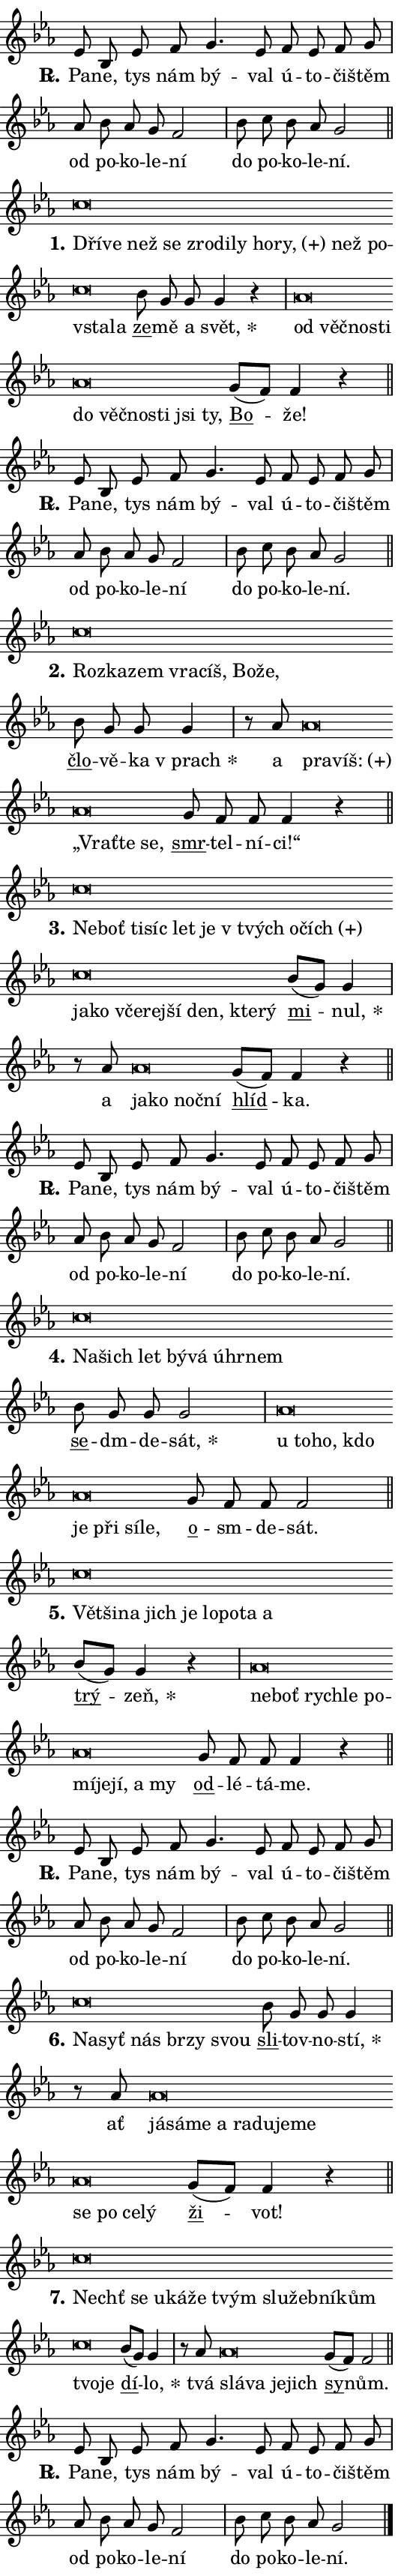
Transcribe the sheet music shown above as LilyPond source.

\version "2.24.0"
\header { tagline = "" }
\paper {
  indent = 0\cm
  top-margin = 0\cm
  right-margin = 0.13\cm % to fit lyric hyphens
  bottom-margin = 0\cm
  left-margin = 0\cm
  paper-width = 9\cm
  page-breaking = #ly:one-page-breaking
  system-system-spacing.basic-distance = #11
  score-system-spacing.basic-distance = #11
  ragged-last = ##f
}


%% Author: Thomas Morley
%% https://lists.gnu.org/archive/html/lilypond-user/2020-05/msg00002.html
#(define (line-position grob)
"Returns position of @var[grob} in current system:
   @code{'start}, if at first time-step
   @code{'end}, if at last time-step
   @code{'middle} otherwise
"
  (let* ((col (ly:item-get-column grob))
         (ln (ly:grob-object col 'left-neighbor))
         (rn (ly:grob-object col 'right-neighbor))
         (col-to-check-left (if (ly:grob? ln) ln col))
         (col-to-check-right (if (ly:grob? rn) rn col))
         (break-dir-left
           (and
             (ly:grob-property col-to-check-left 'non-musical #f)
             (ly:item-break-dir col-to-check-left)))
         (break-dir-right
           (and
             (ly:grob-property col-to-check-right 'non-musical #f)
             (ly:item-break-dir col-to-check-right))))
        (cond ((eqv? 1 break-dir-left) 'start)
              ((eqv? -1 break-dir-right) 'end)
              (else 'middle))))

#(define (tranparent-at-line-position vctor)
  (lambda (grob)
  "Relying on @code{line-position} select the relevant enry from @var{vctor}.
Used to determine transparency,"
    (case (line-position grob)
      ((end) (not (vector-ref vctor 0)))
      ((middle) (not (vector-ref vctor 1)))
      ((start) (not (vector-ref vctor 2))))))

noteHeadBreakVisibility =
#(define-music-function (break-visibility)(vector?)
"Makes @code{NoteHead}s transparent relying on @var{break-visibility}"
#{
  \override NoteHead.transparent =
    #(tranparent-at-line-position break-visibility)
#})

#(define delete-ledgers-for-transparent-note-heads
  (lambda (grob)
    "Reads whether a @code{NoteHead} is transparent.
If so this @code{NoteHead} is removed from @code{'note-heads} from
@var{grob}, which is supposed to be @code{LedgerLineSpanner}.
As a result ledgers are not printed for this @code{NoteHead}"
    (let* ((nhds-array (ly:grob-object grob 'note-heads))
           (nhds-list
             (if (ly:grob-array? nhds-array)
                 (ly:grob-array->list nhds-array)
                 '()))
           ;; Relies on the transparent-property being done before
           ;; Staff.LedgerLineSpanner.after-line-breaking is executed.
           ;; This is fragile ...
           (to-keep
             (remove
               (lambda (nhd)
                 (ly:grob-property nhd 'transparent #f))
               nhds-list)))
      ;; TODO find a better method to iterate over grob-arrays, similiar
      ;; to filter/remove etc for lists
      ;; For now rebuilt from scratch
      (set! (ly:grob-object grob 'note-heads)  '())
      (for-each
        (lambda (nhd)
          (ly:pointer-group-interface::add-grob grob 'note-heads nhd))
        to-keep))))

squashNotes = {
  \override NoteHead.X-extent = #'(-0.2 . 0.2)
  \override NoteHead.Y-extent = #'(-0.75 . 0)
  \override NoteHead.stencil =
    #(lambda (grob)
       (let ((pos (ly:grob-property grob 'staff-position)))
         (begin
           (if (< pos -7) (display "ERROR: Lower brevis then expected\n") (display ""))
           (if (<= pos -6) ly:text-interface::print ly:note-head::print))))
}
unSquashNotes = {
  \revert NoteHead.X-extent
  \revert NoteHead.Y-extent
  \revert NoteHead.stencil
}

hideNotes = \noteHeadBreakVisibility #begin-of-line-visible
unHideNotes = \noteHeadBreakVisibility #all-visible

% work-around for resetting accidentals
% https://lilypond.org/doc/v2.23/Documentation/notation/displaying-rhythms#unmetered-music
cadenzaMeasure = {
  \cadenzaOff
  \partial 1024 s1024
  \cadenzaOn
}

#(define-markup-command (accent layout props text) (markup?)
  "Underline accented syllable"
  (interpret-markup layout props
    #{\markup \override #'(offset . 4.3) \underline { #text }#}))

responsum = \markup \concat {
  "R" \hspace #-1.05 \path #0.1 #'((moveto 0 0.07) (lineto 0.9 0.8)) \hspace #0.05 "."
}

spaceSize = #0.6828661417322834 % exact space size for TeX Gyre Schola

\layout {
  \context {
    \Staff
    \remove "Time_signature_engraver"
    \override LedgerLineSpanner.after-line-breaking = #delete-ledgers-for-transparent-note-heads
  }
  \context {
    \Lyrics {
      \override LyricSpace.minimum-distance = \spaceSize
      \override LyricText.font-name = #"TeX Gyre Schola"
      \override LyricText.font-size = 1
      \override StanzaNumber.font-name = #"TeX Gyre Schola Bold"
      \override StanzaNumber.font-size = 1
    }
  }
  \context {
    \Score 
    \override NoteHead.text =
      #(lambda (grob) 
        (let ((pos (ly:grob-property grob 'staff-position)))
          #{\markup {
            \combine
              \halign #-0.55 \raise #(if (= pos -6) 0 0.5) \override #'(thickness . 2) \draw-line #'(3.2 . 0)
              \musicglyph "noteheads.sM1"
          }#}))
  }
}

% magnetic-lyrics.ily
%
%   written by
%     Jean Abou Samra <jean@abou-samra.fr>
%     Werner Lemberg <wl@gnu.org>
%
%   adapted by
%     Jiri Hon <jiri.hon@gmail.com>
%
% Version 2022-Apr-15

% https://www.mail-archive.com/lilypond-user@gnu.org/msg149350.html

#(define (Left_hyphen_pointer_engraver context)
   "Collect syllable-hyphen-syllable occurrences in lyrics and store
them in properties.  This engraver only looks to the left.  For
example, if the lyrics input is @code{foo -- bar}, it does the
following.

@itemize @bullet
@item
Set the @code{text} property of the @code{LyricHyphen} grob between
@q{foo} and @q{bar} to @code{foo}.

@item
Set the @code{left-hyphen} property of the @code{LyricText} grob with
text @q{foo} to the @code{LyricHyphen} grob between @q{foo} and
@q{bar}.
@end itemize

Use this auxiliary engraver in combination with the
@code{lyric-@/text::@/apply-@/magnetic-@/offset!} hook."
   (let ((hyphen #f)
         (text #f))
     (make-engraver
      (acknowledgers
       ((lyric-syllable-interface engraver grob source-engraver)
        (set! text grob)))
      (end-acknowledgers
       ((lyric-hyphen-interface engraver grob source-engraver)
        ;(when (not (grob::has-interface grob 'lyric-space-interface))
          (set! hyphen grob)));)
      ((stop-translation-timestep engraver)
       (when (and text hyphen)
         (ly:grob-set-object! text 'left-hyphen hyphen))
       (set! text #f)
       (set! hyphen #f)))))

#(define (lyric-text::apply-magnetic-offset! grob)
   "If the space between two syllables is less than the value in
property @code{LyricText@/.details@/.squash-threshold}, move the right
syllable to the left so that it gets concatenated with the left
syllable.

Use this function as a hook for
@code{LyricText@/.after-@/line-@/breaking} if the
@code{Left_@/hyphen_@/pointer_@/engraver} is active."
   (let ((hyphen (ly:grob-object grob 'left-hyphen #f)))
     (when hyphen
       (let ((left-text (ly:spanner-bound hyphen LEFT)))
         (when (grob::has-interface left-text 'lyric-syllable-interface)
           (let* ((common (ly:grob-common-refpoint grob left-text X))
                  (this-x-ext (ly:grob-extent grob common X))
                  (left-x-ext
                   (begin
                     ;; Trigger magnetism for left-text.
                     (ly:grob-property left-text 'after-line-breaking)
                     (ly:grob-extent left-text common X)))
                  ;; `delta` is the gap width between two syllables.
                  (delta (- (interval-start this-x-ext)
                            (interval-end left-x-ext)))
                  (details (ly:grob-property grob 'details))
                  (threshold (assoc-get 'squash-threshold details 0.2)))
             (when (< delta threshold)
               (let* (;; We have to manipulate the input text so that
                      ;; ligatures crossing syllable boundaries are not
                      ;; disabled.  For languages based on the Latin
                      ;; script this is essentially a beautification.
                      ;; However, for non-Western scripts it can be a
                      ;; necessity.
                      (lt (ly:grob-property left-text 'text))
                      (rt (ly:grob-property grob 'text))
                      (is-space (grob::has-interface hyphen 'lyric-space-interface))
                      (space (if is-space " " ""))
                      (extra-delta (if is-space spaceSize 0))
                      ;; Append new syllable.
                      (ltrt-space (if (and (string? lt) (string? rt))
                                (string-append lt space rt)
                                (make-concat-markup (list lt space rt))))
                      ;; Right-align `ltrt` to the right side.
                      (ltrt-space-markup (grob-interpret-markup
                               grob
                               (make-translate-markup
                                (cons (interval-length this-x-ext) 0)
                                (make-right-align-markup ltrt-space)))))
                 (begin
                   ;; Don't print `left-text`.
                   (ly:grob-set-property! left-text 'stencil #f)
                   ;; Set text and stencil (which holds all collected
                   ;; syllables so far) and shift it to the left.
                   (ly:grob-set-property! grob 'text ltrt-space)
                   (ly:grob-set-property! grob 'stencil ltrt-space-markup)
                   (ly:grob-translate-axis! grob (- (- delta extra-delta)) X))))))))))


#(define (lyric-hyphen::displace-bounds-first grob)
   ;; Make very sure this callback isn't triggered too early.
   (let ((left (ly:spanner-bound grob LEFT))
         (right (ly:spanner-bound grob RIGHT)))
     (ly:grob-property left 'after-line-breaking)
     (ly:grob-property right 'after-line-breaking)
     (ly:lyric-hyphen::print grob)))

squashThreshold = #0.4

\layout {
  \context {
    \Lyrics
    \consists #Left_hyphen_pointer_engraver
    \override LyricText.after-line-breaking =
      #lyric-text::apply-magnetic-offset!
    \override LyricHyphen.stencil = #lyric-hyphen::displace-bounds-first
    \override LyricText.details.squash-threshold = \squashThreshold
    \override LyricHyphen.minimum-distance = 0
    \override LyricHyphen.minimum-length = \squashThreshold
  }
}

squashText = \override LyricText.details.squash-threshold = 9999
unSquashText = \override LyricText.details.squash-threshold = \squashThreshold

leftText = \override LyricText.self-alignment-X = #LEFT
unLeftText = \revert LyricText.self-alignment-X

starOffset = #(lambda (grob) 
                (let ((x_offset (ly:self-alignment-interface::aligned-on-x-parent grob)))
                  (if (= x_offset 0) 0 (+ x_offset 1.2))))

star = #(define-music-function (syllable)(string?)
"Append star separator at the end of a syllable"
#{
  \once \override LyricText.X-offset = #starOffset
  \lyricmode { \markup {
    #syllable
    \override #'((font-name . "TeX Gyre Schola Bold")) \hspace #0.2 \lower #0.65 \larger "*"
  } }
#})

starAccent = #(define-music-function (syllable)(string?)
"Append star separator at the end of a syllable and make accent"
#{
  \once \override LyricText.X-offset = #starOffset
  \lyricmode { \markup {
    \accent #syllable
    \override #'((font-name . "TeX Gyre Schola Bold")) \hspace #0.2 \lower #0.65 \larger "*"
  } }
#})

breath = #(define-music-function (syllable)(string?)
"Append breathing indicator at the end of a syllable"
#{
  \lyricmode { \markup { #syllable "+" } }
#})

optionalBreath = #(define-music-function (syllable)(string?)
"Append optional breathing indicator at the end of a syllable"
#{
  \lyricmode { \markup { #syllable "(+)" } }
#})


\score {
    <<
        \new Voice = "melody" { \cadenzaOn \key es \major \relative { es'8 bes es f g4. es8 \bar "" f es f g \cadenzaMeasure \bar "|" as bes as g f2 \cadenzaMeasure \bar "|" bes8 c bes as g2 \cadenzaMeasure \bar "||" \break } }
        \new Lyrics \lyricsto "melody" { \lyricmode { \set stanza = \responsum
Pa -- ne, tys nám bý -- val ú -- to -- či -- štěm od po -- ko -- le -- ní do po -- ko -- le -- ní. } }
    >>
    \layout {}
}

\score {
    <<
        \new Voice = "melody" { \cadenzaOn \key es \major \relative { \squashNotes c''\breve*1/16 \hideNotes \breve*1/16 \bar "" \breve*1/16 \bar "" \breve*1/16 \bar "" \breve*1/16 \bar "" \breve*1/16 \bar "" \breve*1/16 \bar "" \breve*1/16 \bar "" \breve*1/16 \bar "" \breve*1/16 \bar "" \breve*1/16 \bar "" \breve*1/16 \breve*1/16 \bar "" \unHideNotes \unSquashNotes \bar "" bes8 g g g4 r \cadenzaMeasure \bar "|" \squashNotes as\breve*1/16 \hideNotes \breve*1/16 \bar "" \breve*1/16 \bar "" \breve*1/16 \bar "" \breve*1/16 \bar "" \breve*1/16 \bar "" \breve*1/16 \bar "" \breve*1/16 \bar "" \breve*1/16 \breve*1/16 \bar "" \unHideNotes \unSquashNotes \bar "" g8[( f)] f4 r \cadenzaMeasure \bar "||" \break } }
        \new Lyrics \lyricsto "melody" { \lyricmode { \set stanza = "1."
\leftText Dří -- \squashText ve než se zro -- di -- ly ho -- \optionalBreath ry, než po -- vsta -- la \unLeftText \unSquashText \markup \accent ze -- mě a \star svět, \leftText od \squashText věč -- no -- sti do věč -- no -- sti jsi ty, \unLeftText \unSquashText \markup \accent Bo -- že! } }
    >>
    \layout {}
}

\score {
    <<
        \new Voice = "melody" { \cadenzaOn \key es \major \relative { es'8 bes es f g4. es8 \bar "" f es f g \cadenzaMeasure \bar "|" as bes as g f2 \cadenzaMeasure \bar "|" bes8 c bes as g2 \cadenzaMeasure \bar "||" \break } }
        \new Lyrics \lyricsto "melody" { \lyricmode { \set stanza = \responsum
Pa -- ne, tys nám bý -- val ú -- to -- či -- štěm od po -- ko -- le -- ní do po -- ko -- le -- ní. } }
    >>
    \layout {}
}

\score {
    <<
        \new Voice = "melody" { \cadenzaOn \key es \major \relative { \squashNotes c''\breve*1/16 \hideNotes \breve*1/16 \bar "" \breve*1/16 \bar "" \breve*1/16 \bar "" \breve*1/16 \bar "" \breve*1/16 \breve*1/16 \bar "" \unHideNotes \unSquashNotes \bar "" bes8 g g g4 \cadenzaMeasure \bar "|" r8 as8 \squashNotes as\breve*1/16 \hideNotes \breve*1/16 \bar "" \breve*1/16 \bar "" \breve*1/16 \breve*1/16 \bar "" \unHideNotes \unSquashNotes \bar "" g8 f f f4 r \cadenzaMeasure \bar "||" \break } }
        \new Lyrics \lyricsto "melody" { \lyricmode { \set stanza = "2."
\leftText Roz -- \squashText ka -- zem vra -- cíš, Bo -- že, \unLeftText \unSquashText \markup \accent člo -- vě -- ka \star "v prach" a \leftText pra -- \squashText \optionalBreath víš: „Vrať -- te se, \unLeftText \unSquashText \markup \accent smr -- tel -- ní -- ci!“ } }
    >>
    \layout {}
}

\score {
    <<
        \new Voice = "melody" { \cadenzaOn \key es \major \relative { \squashNotes c''\breve*1/16 \hideNotes \breve*1/16 \bar "" \breve*1/16 \bar "" \breve*1/16 \bar "" \breve*1/16 \bar "" \breve*1/16 \bar "" \breve*1/16 \bar "" \breve*1/16 \bar "" \breve*1/16 \bar "" \breve*1/16 \bar "" \breve*1/16 \bar "" \breve*1/16 \bar "" \breve*1/16 \bar "" \breve*1/16 \bar "" \breve*1/16 \bar "" \breve*1/16 \breve*1/16 \bar "" \unHideNotes \unSquashNotes \bar "" bes8[( g)] g4 \cadenzaMeasure \bar "|" r8 as8 \squashNotes as\breve*1/16 \hideNotes \breve*1/16 \bar "" \breve*1/16 \breve*1/16 \bar "" \unHideNotes \unSquashNotes \bar "" g8[( f)] f4 r \cadenzaMeasure \bar "||" \break } }
        \new Lyrics \lyricsto "melody" { \lyricmode { \set stanza = "3."
\leftText Ne -- \squashText boť ti -- síc let je "v tvých" o -- \optionalBreath čích ja -- ko vče -- rej -- ší den, kte -- rý \unLeftText \unSquashText \markup \accent mi -- \star nul, a \leftText ja -- \squashText ko noč -- ní \unLeftText \unSquashText \markup \accent hlíd -- ka. } }
    >>
    \layout {}
}

\score {
    <<
        \new Voice = "melody" { \cadenzaOn \key es \major \relative { es'8 bes es f g4. es8 \bar "" f es f g \cadenzaMeasure \bar "|" as bes as g f2 \cadenzaMeasure \bar "|" bes8 c bes as g2 \cadenzaMeasure \bar "||" \break } }
        \new Lyrics \lyricsto "melody" { \lyricmode { \set stanza = \responsum
Pa -- ne, tys nám bý -- val ú -- to -- či -- štěm od po -- ko -- le -- ní do po -- ko -- le -- ní. } }
    >>
    \layout {}
}

\score {
    <<
        \new Voice = "melody" { \cadenzaOn \key es \major \relative { \squashNotes c''\breve*1/16 \hideNotes \breve*1/16 \bar "" \breve*1/16 \bar "" \breve*1/16 \bar "" \breve*1/16 \bar "" \breve*1/16 \breve*1/16 \bar "" \unHideNotes \unSquashNotes \bar "" bes8 g g g2 \cadenzaMeasure \bar "|" \squashNotes as\breve*1/16 \hideNotes \breve*1/16 \bar "" \breve*1/16 \bar "" \breve*1/16 \bar "" \breve*1/16 \bar "" \breve*1/16 \bar "" \breve*1/16 \breve*1/16 \bar "" \unHideNotes \unSquashNotes \bar "" g8 f f f2 \cadenzaMeasure \bar "||" \break } }
        \new Lyrics \lyricsto "melody" { \lyricmode { \set stanza = "4."
\leftText Na -- \squashText šich let bý -- vá úhr -- nem \unLeftText \unSquashText \markup \accent se -- dm -- de -- \star sát, \leftText u \squashText to -- ho, kdo je při sí -- le, \unLeftText \unSquashText \markup \accent o -- sm -- de -- sát. } }
    >>
    \layout {}
}

\score {
    <<
        \new Voice = "melody" { \cadenzaOn \key es \major \relative { \squashNotes c''\breve*1/16 \hideNotes \breve*1/16 \bar "" \breve*1/16 \bar "" \breve*1/16 \bar "" \breve*1/16 \bar "" \breve*1/16 \bar "" \breve*1/16 \bar "" \breve*1/16 \breve*1/16 \bar "" \unHideNotes \unSquashNotes \bar "" bes8[( g)] g4 r \cadenzaMeasure \bar "|" \squashNotes as\breve*1/16 \hideNotes \breve*1/16 \bar "" \breve*1/16 \bar "" \breve*1/16 \bar "" \breve*1/16 \bar "" \breve*1/16 \bar "" \breve*1/16 \bar "" \breve*1/16 \bar "" \breve*1/16 \breve*1/16 \bar "" \unHideNotes \unSquashNotes \bar "" g8 f f f4 r \cadenzaMeasure \bar "||" \break } }
        \new Lyrics \lyricsto "melody" { \lyricmode { \set stanza = "5."
\leftText Vět -- \squashText ši -- na jich je lo -- po -- ta a \unLeftText \unSquashText \markup \accent trý -- \star zeň, \leftText ne -- \squashText boť rych -- le po -- mí -- je -- jí, a my \unLeftText \unSquashText \markup \accent od -- lé -- tá -- me. } }
    >>
    \layout {}
}

\score {
    <<
        \new Voice = "melody" { \cadenzaOn \key es \major \relative { es'8 bes es f g4. es8 \bar "" f es f g \cadenzaMeasure \bar "|" as bes as g f2 \cadenzaMeasure \bar "|" bes8 c bes as g2 \cadenzaMeasure \bar "||" \break } }
        \new Lyrics \lyricsto "melody" { \lyricmode { \set stanza = \responsum
Pa -- ne, tys nám bý -- val ú -- to -- či -- štěm od po -- ko -- le -- ní do po -- ko -- le -- ní. } }
    >>
    \layout {}
}

\score {
    <<
        \new Voice = "melody" { \cadenzaOn \key es \major \relative { \squashNotes c''\breve*1/16 \hideNotes \breve*1/16 \bar "" \breve*1/16 \bar "" \breve*1/16 \bar "" \breve*1/16 \breve*1/16 \bar "" \unHideNotes \unSquashNotes \bar "" bes8 g g g4 \cadenzaMeasure \bar "|" r8 as8 \squashNotes as\breve*1/16 \hideNotes \breve*1/16 \bar "" \breve*1/16 \bar "" \breve*1/16 \bar "" \breve*1/16 \bar "" \breve*1/16 \bar "" \breve*1/16 \bar "" \breve*1/16 \bar "" \breve*1/16 \bar "" \breve*1/16 \bar "" \breve*1/16 \breve*1/16 \bar "" \unHideNotes \unSquashNotes \bar "" g8[( f)] f4 r \cadenzaMeasure \bar "||" \break } }
        \new Lyrics \lyricsto "melody" { \lyricmode { \set stanza = "6."
\leftText Na -- \squashText syť nás br -- zy svou \unLeftText \unSquashText \markup \accent sli -- tov -- no -- \star stí, ať \leftText já -- \squashText sá -- me a ra -- du -- je -- me se po ce -- lý \unLeftText \unSquashText \markup \accent ži -- vot! } }
    >>
    \layout {}
}

\score {
    <<
        \new Voice = "melody" { \cadenzaOn \key es \major \relative { \squashNotes c''\breve*1/16 \hideNotes \breve*1/16 \bar "" \breve*1/16 \bar "" \breve*1/16 \bar "" \breve*1/16 \bar "" \breve*1/16 \bar "" \breve*1/16 \bar "" \breve*1/16 \bar "" \breve*1/16 \bar "" \breve*1/16 \bar "" \breve*1/16 \breve*1/16 \bar "" \unHideNotes \unSquashNotes \bar "" bes8[( g)] g4 \cadenzaMeasure \bar "|" r8 as8 \squashNotes as\breve*1/16 \hideNotes \breve*1/16 \bar "" \breve*1/16 \breve*1/16 \bar "" \unHideNotes \unSquashNotes \bar "" g8[( f)] f2 \cadenzaMeasure \bar "||" \break } }
        \new Lyrics \lyricsto "melody" { \lyricmode { \set stanza = "7."
\leftText Nechť \squashText se u -- ká -- že tvým slu -- žeb -- ní -- kům tvo -- je \unLeftText \unSquashText \markup \accent dí -- \star lo, tvá \leftText slá -- \squashText va je -- jich \unLeftText \unSquashText \markup \accent sy -- nům. } }
    >>
    \layout {}
}

\score {
    <<
        \new Voice = "melody" { \cadenzaOn \key es \major \relative { es'8 bes es f g4. es8 \bar "" f es f g \cadenzaMeasure \bar "|" as bes as g f2 \cadenzaMeasure \bar "|" bes8 c bes as g2 \cadenzaMeasure \bar "||" \break } \bar "|." }
        \new Lyrics \lyricsto "melody" { \lyricmode { \set stanza = \responsum
Pa -- ne, tys nám bý -- val ú -- to -- či -- štěm od po -- ko -- le -- ní do po -- ko -- le -- ní. } }
    >>
    \layout {}
}
